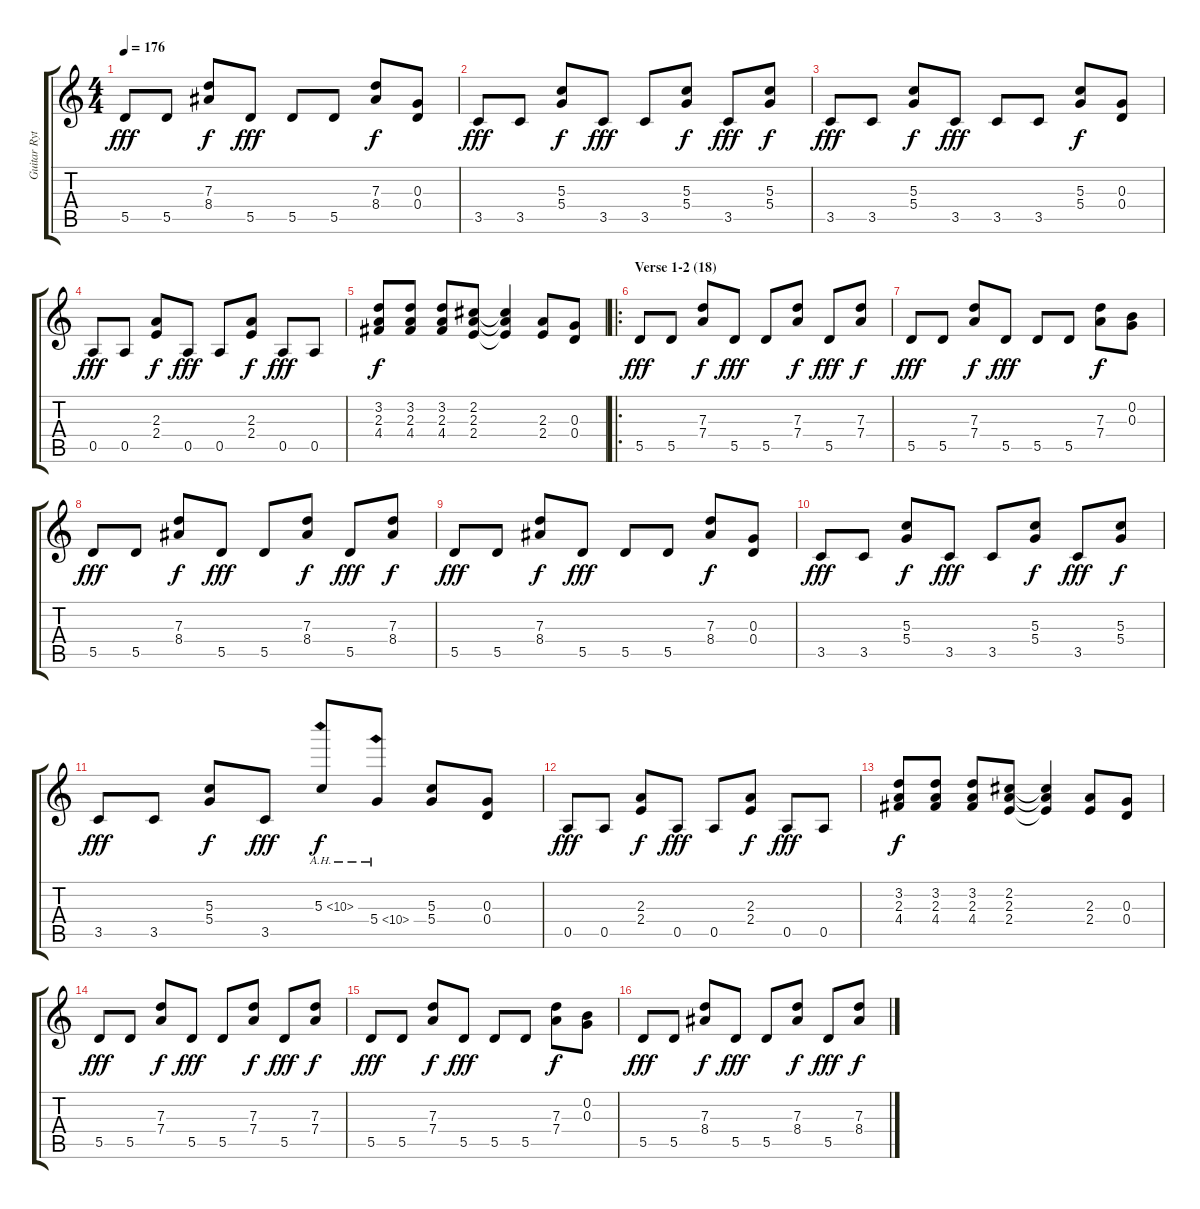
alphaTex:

\track ("Guitar Rythm 2" "Guitar Ryt") {instrument distortionguitar}
\staff {score tabs}
\tuning (E4 B3 G3 D3 A2 E2) {hide}
\ts (4 4)
\tempo 176
\clef g2
\ks c
5.5.8{dy fff} 5.5.8 (7.3 8.4).8{dy f} 5.5.8{dy fff} 5.5.8 5.5.8 (7.3 8.4).8{dy f} (0.3 0.4).8 |
3.5.8{dy fff} 3.5.8 (5.3 5.4).8{dy f} 3.5.8{dy fff} 3.5.8 (5.3 5.4).8{dy f} 3.5.8{dy fff} (5.3 5.4).8{dy f} |
3.5.8{dy fff} 3.5.8 (5.3 5.4).8{dy f} 3.5.8{dy fff} 3.5.8 3.5.8 (5.3 5.4).8{dy f} (0.3 0.4).8 |
0.5.8{dy fff} 0.5.8 (2.3 2.4).8{dy f} 0.5.8{dy fff} 0.5.8 (2.3 2.4).8{dy f} 0.5.8{dy fff} 0.5.8 |
(3.2 2.3 4.4).8{dy f} (3.2 2.3 4.4).8 (3.2 2.3 4.4).8 (2.2 2.3 2.4).8 (2.2{t} 2.3{t} 2.4{t}).4 (2.3 2.4).8 (0.3 0.4).8 |
\ro
\section ("" "Verse 1-2 (18)")
5.5.8{dy fff} 5.5.8 (7.3 7.4).8{dy f} 5.5.8{dy fff} 5.5.8 (7.3 7.4).8{dy f} 5.5.8{dy fff} (7.3 7.4).8{dy f} |
5.5.8{dy fff} 5.5.8 (7.3 7.4).8{dy f} 5.5.8{dy fff} 5.5.8 5.5.8 (7.3 7.4).8{dy f} (0.2 0.3).8 |
5.5.8{dy fff} 5.5.8 (7.3 8.4).8{dy f} 5.5.8{dy fff} 5.5.8 (7.3 8.4).8{dy f} 5.5.8{dy fff} (7.3 8.4).8{dy f} |
5.5.8{dy fff} 5.5.8 (7.3 8.4).8{dy f} 5.5.8{dy fff} 5.5.8 5.5.8 (7.3 8.4).8{dy f} (0.3 0.4).8 |
3.5.8{dy fff} 3.5.8 (5.3 5.4).8{dy f} 3.5.8{dy fff} 3.5.8 (5.3 5.4).8{dy f} 3.5.8{dy fff} (5.3 5.4).8{dy f} |
3.5.8{dy fff} 3.5.8 (5.3 5.4).8{dy f} 3.5.8{dy fff} 5.3{ah 5}.8{dy f} 5.4{ah 5}.8 (5.3 5.4).8 (0.3 0.4).8 |
0.5.8{dy fff} 0.5.8 (2.3 2.4).8{dy f} 0.5.8{dy fff} 0.5.8 (2.3 2.4).8{dy f} 0.5.8{dy fff} 0.5.8 |
(3.2 2.3 4.4).8{dy f} (3.2 2.3 4.4).8 (3.2 2.3 4.4).8 (2.2 2.3 2.4).8 (2.2{t} 2.3{t} 2.4{t}).4 (2.3 2.4).8 (0.3 0.4).8 |
5.5.8{dy fff} 5.5.8 (7.3 7.4).8{dy f} 5.5.8{dy fff} 5.5.8 (7.3 7.4).8{dy f} 5.5.8{dy fff} (7.3 7.4).8{dy f} |
5.5.8{dy fff} 5.5.8 (7.3 7.4).8{dy f} 5.5.8{dy fff} 5.5.8 5.5.8 (7.3 7.4).8{dy f} (0.2 0.3).8 |
5.5.8{dy fff} 5.5.8 (7.3 8.4).8{dy f} 5.5.8{dy fff} 5.5.8 (7.3 8.4).8{dy f} 5.5.8{dy fff} (7.3 8.4).8{dy f}
